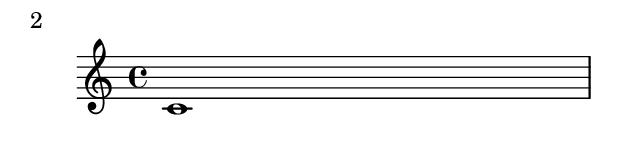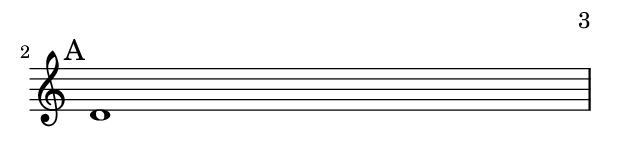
%% DO NOT EDIT this file manually; it is automatically
%% generated from LSR http://lsr.dsi.unimi.it
%% Make any changes in LSR itself, or in Documentation/snippets/new/ ,
%% and then run scripts/auxiliar/makelsr.py
%%
%% This file is in the public domain.
\version "2.15.17"

\header {
  lsrtags = "paper-and-layout"

  texidoc = "
A table of contents is included using @code{\\markuplist
\\table-of-contents}.  The TOC items are added with the
@code{\\tocItem} command.

"
  doctitle = "Table of contents"
} % begin verbatim

#(set-default-paper-size "a6")

\book {
  \markuplist \table-of-contents
  \pageBreak
  \tocItem \markup { The first score }
  \score {
    {
      c'1 \pageBreak
      \mark "A" \tocItem \markup { Mark A }
      d'1
    }
  }
  \pageBreak
  \tocItem \markup { The second score }
  \score {
    { e'1 }
    \header { piece = "Second score" }
  }
}
